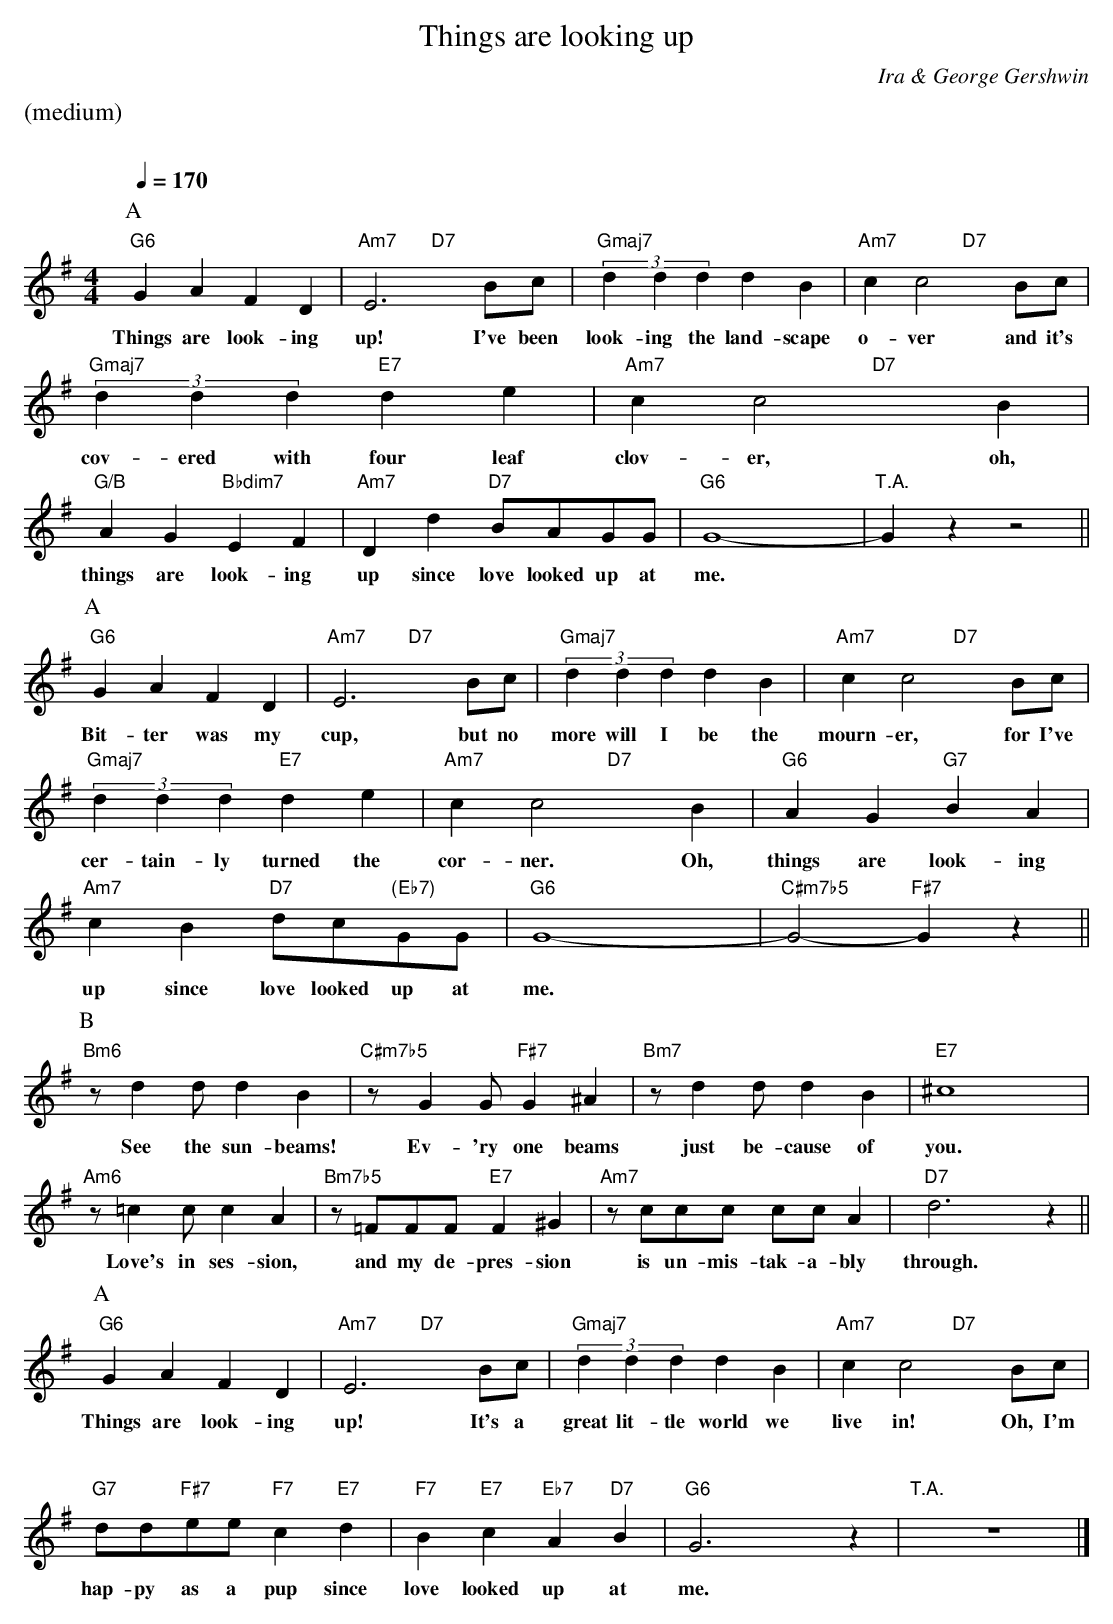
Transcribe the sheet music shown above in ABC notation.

X:1
T:Things are looking up
M:4/4
L:1/4
C:Ira & George Gershwin
Q:1/4=170
%%staves (chords melody)
K:G
%%text (medium)
%%vskip 20
P:A
V:chords
"G6"x2 x2 | "Am7"x2 "D7"x2 | "Gmaj7"x2 x2 | "Am7"x2 "D7"x2 |
"Gmaj7"x2 "E7"x2 | "Am7"x2 "D7"x2 | "G/B"x2 "Bbdim7"x2 | "Am7"x2 "D7"x2 | "G6"x2 x2 | "T.A."x2 x2 ||
V:melody
GAFD | E3B/c/ | (3ddd dB | cc2B/c/ |
w:Things are look-ing up! I've been look-ing the land-scape o-ver and it's
(3ddd de | cc2B | AGEF | Dd B/A/G/G/ | G4- | Gzz2 ||
w:cov-ered with four leaf clov-er, oh, things are look-ing up since love looked up at me.*
P:A
V:chords
"G6"x2 x2 | "Am7"x2 "D7"x2 | "Gmaj7"x2 x2 | "Am7"x2 "D7"x2 |
"Gmaj7"x2 "E7"x2 | "Am7"x2 "D7"x2 | "G6"x2 "G7"x2 | "Am7"x2 "D7"x"(Eb7)"x | "G6"x2 x2 | "C#m7b5"x2 "F#7"x2 ||
V:melody
GAFD | E3B/c/ | (3ddd dB | cc2B/c/ |
w:Bit-ter was my cup, but no more will I be the mourn-er, for I've
(3ddd de | cc2B | AGBA | cB d/c/G/G/ | G4- | G2-Gz ||
w:cer-tain-ly turned the cor-ner. Oh, things are look-ing up since love looked up at me.**
P:B
V:chords
"Bm6"x2 x2 | "C#m7b5"x2 "F#7"x2 | "Bm7"x2 x2 | "E7"x2 x2 |
"Am6"x2 x2 | "Bm7b5"x2 "E7"x2 | "Am7"x2 x2 | "D7"x2 x2 ||
V:melody
z/dd/ dB | z/GG/ G^A | z/dd/dB | ^c4 |
w:See the sun-beams! Ev-'ry one beams just be-cause of you.
z/=cc/ cA | z/=F/F/F/ F^G | z/c/c/c/ c/c/A | d3z ||
w:Love's in ses-sion, and my de-pres-sion is un-mis-tak-a-bly through.
P:A
V:chords
"G6"x2 x2 | "Am7"x2 "D7"x2 | "Gmaj7"x2 x2 | "Am7"x2 "D7"x2 |
"G7"x"F#7"x "F7"x"E7"x | "F7"x"E7"x "Eb7"x"D7"x | "G6"x2 x2 | "T.A."x2 x2 |]
V:melody
GAFD | E3B/c/ | (3ddd dB | cc2B/c/ |
w:Things are look-ing up! It's a great lit-tle world we live in! Oh, I'm
d/d/e/e/ cd | BcAB | G3z | z4 |]
w:hap-py as a pup since love looked up at me.
